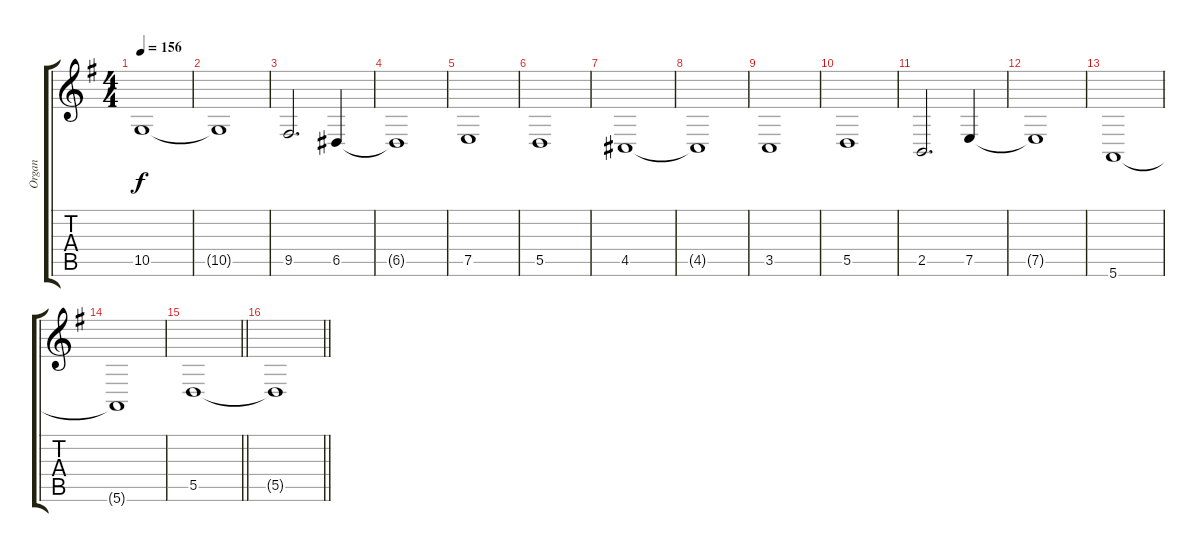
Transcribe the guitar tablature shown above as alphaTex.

\track ("Organ" "Organ") {instrument drawbarorgan}
\staff {score tabs}
\tuning (E4 B3 G3 D3 A2 E2) {hide}
\ts (4 4)
\tempo 156
\clef g2
\ks g
10.5.1{txt "" dy f} |
10.5{t}.1 |
9.5.2{d} 6.5.4 |
6.5{t}.1 |
7.5.1 |
5.5.1 |
4.5.1 |
4.5{t}.1 |
3.5.1 |
5.5.1 |
2.5.2{d} 7.5.4 |
7.5{t}.1 |
5.6.1 |
5.6{t}.1 |
\barLineRight lightlight
5.5.1 |
\barLineRight lightlight
5.5{t}.1
